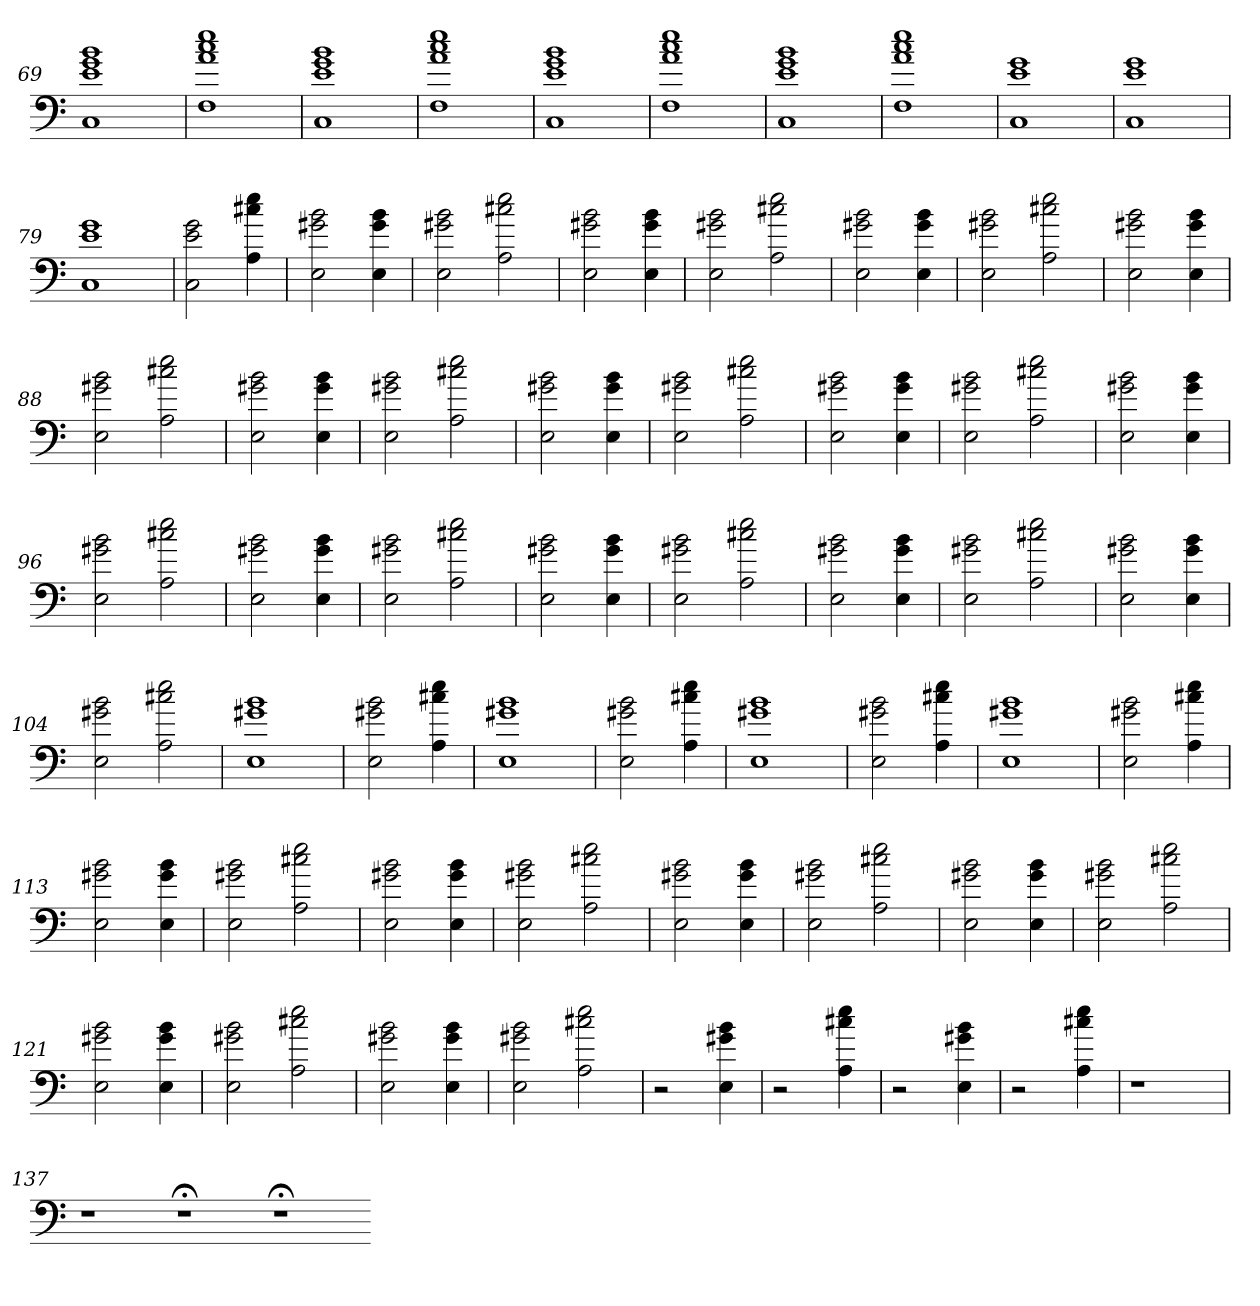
**kern
*part1
*staff1
=69
1C 1e 1g 1b
=70
1F 1a 1cc 1ee
=71
1C 1e 1g 1b
=72
1F 1a 1cc 1ee
=73
1C 1e 1g 1b
=74
1F 1a 1cc 1ee
=75
1C 1e 1g 1b
=76
1F 1a 1cc 1ee
=77
1C 1e 1g
=78
1C 1e 1g
=79
1C 1e 1g
=80
2C 2e 2g
4A 4cc#X 4ee
=81
2E 2g#X 2b
4E 4g# 4b
=82
2E 2g#X 2b
2A 2cc#X 2ee
=83
2E 2g#X 2b
4E 4g# 4b
=84
2E 2g#X 2b
2A 2cc#X 2ee
=85
2E 2g#X 2b
4E 4g# 4b
=86
2E 2g#X 2b
2A 2cc#X 2ee
=87
2E 2g#X 2b
4E 4g# 4b
=88
2E 2g#X 2b
2A 2cc#X 2ee
=89
2E 2g#X 2b
4E 4g# 4b
=90
2E 2g#X 2b
2A 2cc#X 2ee
=91
2E 2g#X 2b
4E 4g# 4b
=92
2E 2g#X 2b
2A 2cc#X 2ee
=93
2E 2g#X 2b
4E 4g# 4b
=94
2E 2g#X 2b
2A 2cc#X 2ee
=95
2E 2g#X 2b
4E 4g# 4b
=96
2E 2g#X 2b
2A 2cc#X 2ee
=97
2E 2g#X 2b
4E 4g# 4b
=98
2E 2g#X 2b
2A 2cc#X 2ee
=99
2E 2g#X 2b
4E 4g# 4b
=100
2E 2g#X 2b
2A 2cc#X 2ee
=101
2E 2g#X 2b
4E 4g# 4b
=102
2E 2g#X 2b
2A 2cc#X 2ee
=103
2E 2g#X 2b
4E 4g# 4b
=104
2E 2g#X 2b
2A 2cc#X 2ee
=105
1E 1g#X 1b
=106
2E 2g#X 2b
4A 4cc#X 4ee
=107
1E 1g#X 1b
=108
2E 2g#X 2b
4A 4cc#X 4ee
=109
1E 1g#X 1b
=110
2E 2g#X 2b
4A 4cc#X 4ee
=111
1E 1g#X 1b
=112
2E 2g#X 2b
4A 4cc#X 4ee
=113
2E 2g#X 2b
4E 4g# 4b
=114
2E 2g#X 2b
2A 2cc#X 2ee
=115
2E 2g#X 2b
4E 4g# 4b
=116
2E 2g#X 2b
2A 2cc#X 2ee
=117
2E 2g#X 2b
4E 4g# 4b
=118
2E 2g#X 2b
2A 2cc#X 2ee
=119
2E 2g#X 2b
4E 4g# 4b
=120
2E 2g#X 2b
2A 2cc#X 2ee
=121
2E 2g#X 2b
4E 4g# 4b
=122
2E 2g#X 2b
2A 2cc#X 2ee
=123
2E 2g#X 2b
4E 4g# 4b
=124
2E 2g#X 2b
2A 2cc#X 2ee
=125
2r
4E 4g#X 4b
=126
2r
4A 4cc#X 4ee
=127
2r
4E 4g#X 4b
=128
2r
4A 4cc#X 4ee
=129
1r
=130
1r
=131
1r
=132
1r
=133
1r
=134
1r
=135
1r
=136
1r
=137
1r
1r;<
1r;<
=-
*-
